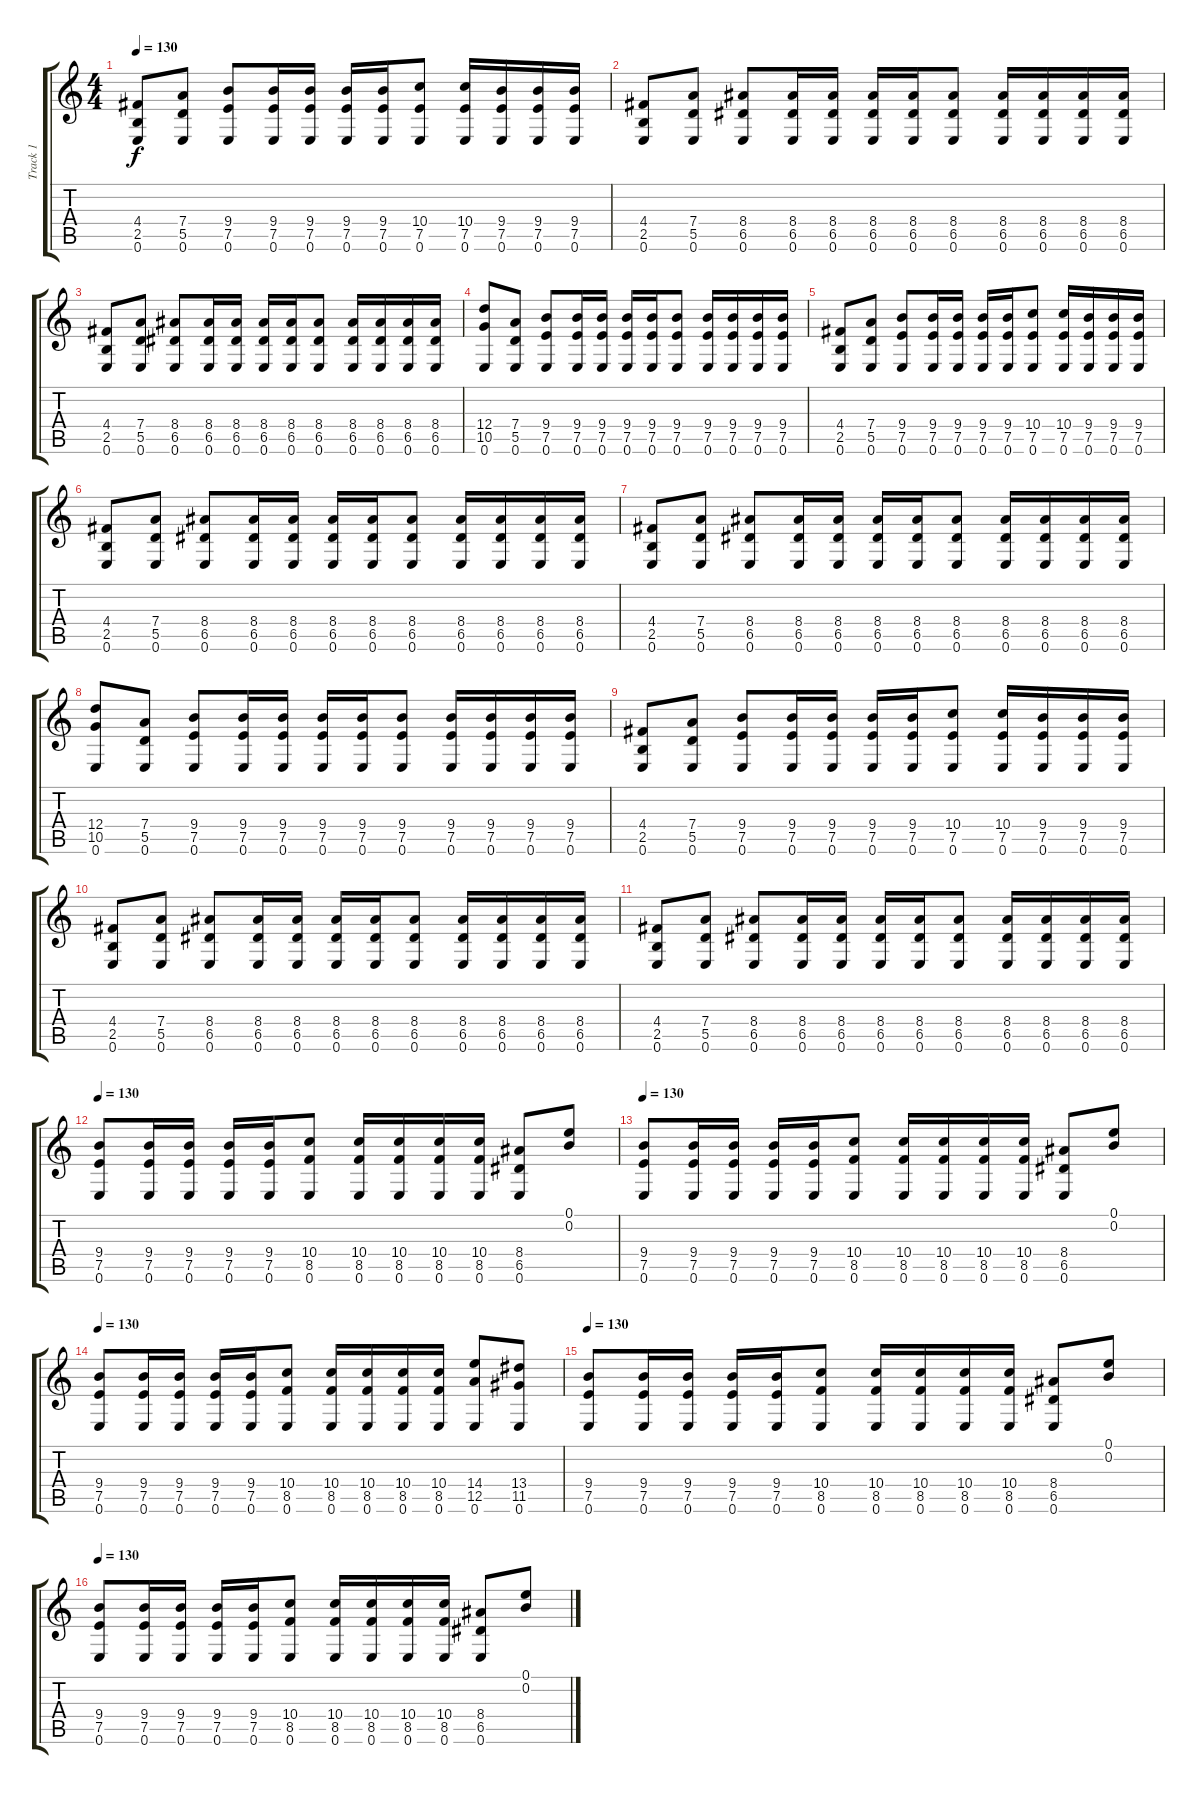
\track ("Track 1" "Track 1") {instrument distortionguitar}
\staff {score tabs}
\tuning (E4 B3 G3 D3 A2 E2) {hide}
\ts (4 4)
\tempo 130
\clef g2
\ks c
(4.4 2.5 0.6).8{dy f} (7.4 5.5 0.6).8 (9.4 7.5 0.6).8 (9.4 7.5 0.6).16 (9.4 7.5 0.6).16 (9.4 7.5 0.6).16 (9.4 7.5 0.6).16 (10.4 7.5 0.6).8 (10.4 7.5 0.6).16 (9.4 7.5 0.6).16 (9.4 7.5 0.6).16 (9.4 7.5 0.6).16 |
(4.4 2.5 0.6).8 (7.4 5.5 0.6).8 (8.4 6.5 0.6).8 (8.4 6.5 0.6).16 (8.4 6.5 0.6).16 (8.4 6.5 0.6).16 (8.4 6.5 0.6).16 (8.4 6.5 0.6).8 (8.4 6.5 0.6).16 (8.4 6.5 0.6).16 (8.4 6.5 0.6).16 (8.4 6.5 0.6).16 |
(4.4 2.5 0.6).8 (7.4 5.5 0.6).8 (8.4 6.5 0.6).8 (8.4 6.5 0.6).16 (8.4 6.5 0.6).16 (8.4 6.5 0.6).16 (8.4 6.5 0.6).16 (8.4 6.5 0.6).8 (8.4 6.5 0.6).16 (8.4 6.5 0.6).16 (8.4 6.5 0.6).16 (8.4 6.5 0.6).16 |
(12.4 10.5 0.6).8 (7.4 5.5 0.6).8 (9.4 7.5 0.6).8 (9.4 7.5 0.6).16 (9.4 7.5 0.6).16 (9.4 7.5 0.6).16 (9.4 7.5 0.6).16 (9.4 7.5 0.6).8 (9.4 7.5 0.6).16 (9.4 7.5 0.6).16 (9.4 7.5 0.6).16 (9.4 7.5 0.6).16 |
(4.4 2.5 0.6).8 (7.4 5.5 0.6).8 (9.4 7.5 0.6).8 (9.4 7.5 0.6).16 (9.4 7.5 0.6).16 (9.4 7.5 0.6).16 (9.4 7.5 0.6).16 (10.4 7.5 0.6).8 (10.4 7.5 0.6).16 (9.4 7.5 0.6).16 (9.4 7.5 0.6).16 (9.4 7.5 0.6).16 |
(4.4 2.5 0.6).8 (7.4 5.5 0.6).8 (8.4 6.5 0.6).8 (8.4 6.5 0.6).16 (8.4 6.5 0.6).16 (8.4 6.5 0.6).16 (8.4 6.5 0.6).16 (8.4 6.5 0.6).8 (8.4 6.5 0.6).16 (8.4 6.5 0.6).16 (8.4 6.5 0.6).16 (8.4 6.5 0.6).16 |
(4.4 2.5 0.6).8 (7.4 5.5 0.6).8 (8.4 6.5 0.6).8 (8.4 6.5 0.6).16 (8.4 6.5 0.6).16 (8.4 6.5 0.6).16 (8.4 6.5 0.6).16 (8.4 6.5 0.6).8 (8.4 6.5 0.6).16 (8.4 6.5 0.6).16 (8.4 6.5 0.6).16 (8.4 6.5 0.6).16 |
(12.4 10.5 0.6).8 (7.4 5.5 0.6).8 (9.4 7.5 0.6).8 (9.4 7.5 0.6).16 (9.4 7.5 0.6).16 (9.4 7.5 0.6).16 (9.4 7.5 0.6).16 (9.4 7.5 0.6).8 (9.4 7.5 0.6).16 (9.4 7.5 0.6).16 (9.4 7.5 0.6).16 (9.4 7.5 0.6).16 |
(4.4 2.5 0.6).8 (7.4 5.5 0.6).8 (9.4 7.5 0.6).8 (9.4 7.5 0.6).16 (9.4 7.5 0.6).16 (9.4 7.5 0.6).16 (9.4 7.5 0.6).16 (10.4 7.5 0.6).8 (10.4 7.5 0.6).16 (9.4 7.5 0.6).16 (9.4 7.5 0.6).16 (9.4 7.5 0.6).16 |
(4.4 2.5 0.6).8 (7.4 5.5 0.6).8 (8.4 6.5 0.6).8 (8.4 6.5 0.6).16 (8.4 6.5 0.6).16 (8.4 6.5 0.6).16 (8.4 6.5 0.6).16 (8.4 6.5 0.6).8 (8.4 6.5 0.6).16 (8.4 6.5 0.6).16 (8.4 6.5 0.6).16 (8.4 6.5 0.6).16 |
(4.4 2.5 0.6).8 (7.4 5.5 0.6).8 (8.4 6.5 0.6).8 (8.4 6.5 0.6).16 (8.4 6.5 0.6).16 (8.4 6.5 0.6).16 (8.4 6.5 0.6).16 (8.4 6.5 0.6).8 (8.4 6.5 0.6).16 (8.4 6.5 0.6).16 (8.4 6.5 0.6).16 (8.4 6.5 0.6).16 |
\tempo 130
(9.4 7.5 0.6).8 (9.4 7.5 0.6).16 (9.4 7.5 0.6).16 (9.4 7.5 0.6).16 (9.4 7.5 0.6).16 (10.4 8.5 0.6).8 (10.4 8.5 0.6).16 (10.4 8.5 0.6).16 (10.4 8.5 0.6).16 (10.4 8.5 0.6).16 (8.4 6.5 0.6).8 (0.1 0.2).8 |
\tempo 130
(9.4 7.5 0.6).8 (9.4 7.5 0.6).16 (9.4 7.5 0.6).16 (9.4 7.5 0.6).16 (9.4 7.5 0.6).16 (10.4 8.5 0.6).8 (10.4 8.5 0.6).16 (10.4 8.5 0.6).16 (10.4 8.5 0.6).16 (10.4 8.5 0.6).16 (8.4 6.5 0.6).8 (0.1 0.2).8 |
\tempo 130
(9.4 7.5 0.6).8 (9.4 7.5 0.6).16 (9.4 7.5 0.6).16 (9.4 7.5 0.6).16 (9.4 7.5 0.6).16 (10.4 8.5 0.6).8 (10.4 8.5 0.6).16 (10.4 8.5 0.6).16 (10.4 8.5 0.6).16 (10.4 8.5 0.6).16 (14.4 12.5 0.6).8 (13.4 11.5 0.6).8 |
\tempo 130
(9.4 7.5 0.6).8 (9.4 7.5 0.6).16 (9.4 7.5 0.6).16 (9.4 7.5 0.6).16 (9.4 7.5 0.6).16 (10.4 8.5 0.6).8 (10.4 8.5 0.6).16 (10.4 8.5 0.6).16 (10.4 8.5 0.6).16 (10.4 8.5 0.6).16 (8.4 6.5 0.6).8 (0.1 0.2).8 |
\tempo 130
(9.4 7.5 0.6).8 (9.4 7.5 0.6).16 (9.4 7.5 0.6).16 (9.4 7.5 0.6).16 (9.4 7.5 0.6).16 (10.4 8.5 0.6).8 (10.4 8.5 0.6).16 (10.4 8.5 0.6).16 (10.4 8.5 0.6).16 (10.4 8.5 0.6).16 (8.4 6.5 0.6).8 (0.1 0.2).8
